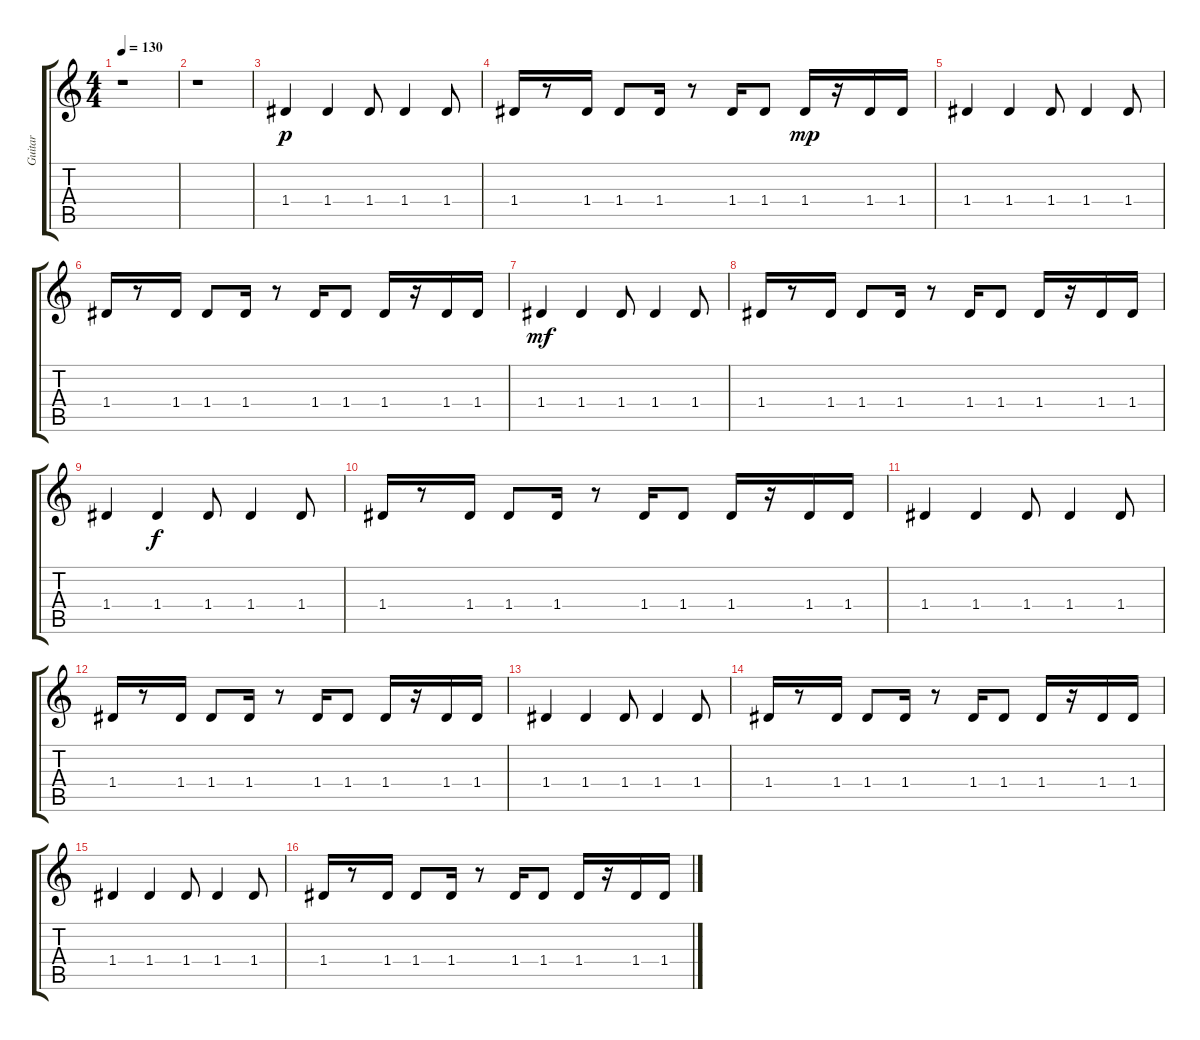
\track ("Guitar" "Guitar") {instrument electricguitarclean}
\staff {score tabs}
\tuning (E4 B3 G3 D3 A2 E2) {hide}
\ts (4 4)
\tempo 130
\clef g2
\ks c
r.1{dy f} |
r.1 |
1.4.4{dy p} 1.4.4 1.4.8 1.4.4 1.4.8 |
1.4.16 r.8 1.4.16 1.4.8 1.4.16 r.8 1.4.16 1.4.8 1.4.16{dy mp} r.16 1.4.16 1.4.16 |
1.4.4 1.4.4 1.4.8 1.4.4 1.4.8 |
1.4.16 r.8 1.4.16 1.4.8 1.4.16 r.8 1.4.16 1.4.8 1.4.16 r.16 1.4.16 1.4.16 |
1.4.4{dy mf} 1.4.4 1.4.8 1.4.4 1.4.8 |
1.4.16 r.8 1.4.16 1.4.8 1.4.16 r.8 1.4.16 1.4.8 1.4.16 r.16 1.4.16 1.4.16 |
1.4.4 1.4.4{dy f} 1.4.8 1.4.4 1.4.8 |
1.4.16 r.8 1.4.16 1.4.8 1.4.16 r.8 1.4.16 1.4.8 1.4.16 r.16 1.4.16 1.4.16 |
1.4.4 1.4.4 1.4.8 1.4.4 1.4.8 |
1.4.16 r.8 1.4.16 1.4.8 1.4.16 r.8 1.4.16 1.4.8 1.4.16 r.16 1.4.16 1.4.16 |
1.4.4 1.4.4 1.4.8 1.4.4 1.4.8 |
1.4.16 r.8 1.4.16 1.4.8 1.4.16 r.8 1.4.16 1.4.8 1.4.16 r.16 1.4.16 1.4.16 |
1.4.4 1.4.4 1.4.8 1.4.4 1.4.8 |
1.4.16 r.8 1.4.16 1.4.8 1.4.16 r.8 1.4.16 1.4.8 1.4.16 r.16 1.4.16 1.4.16
